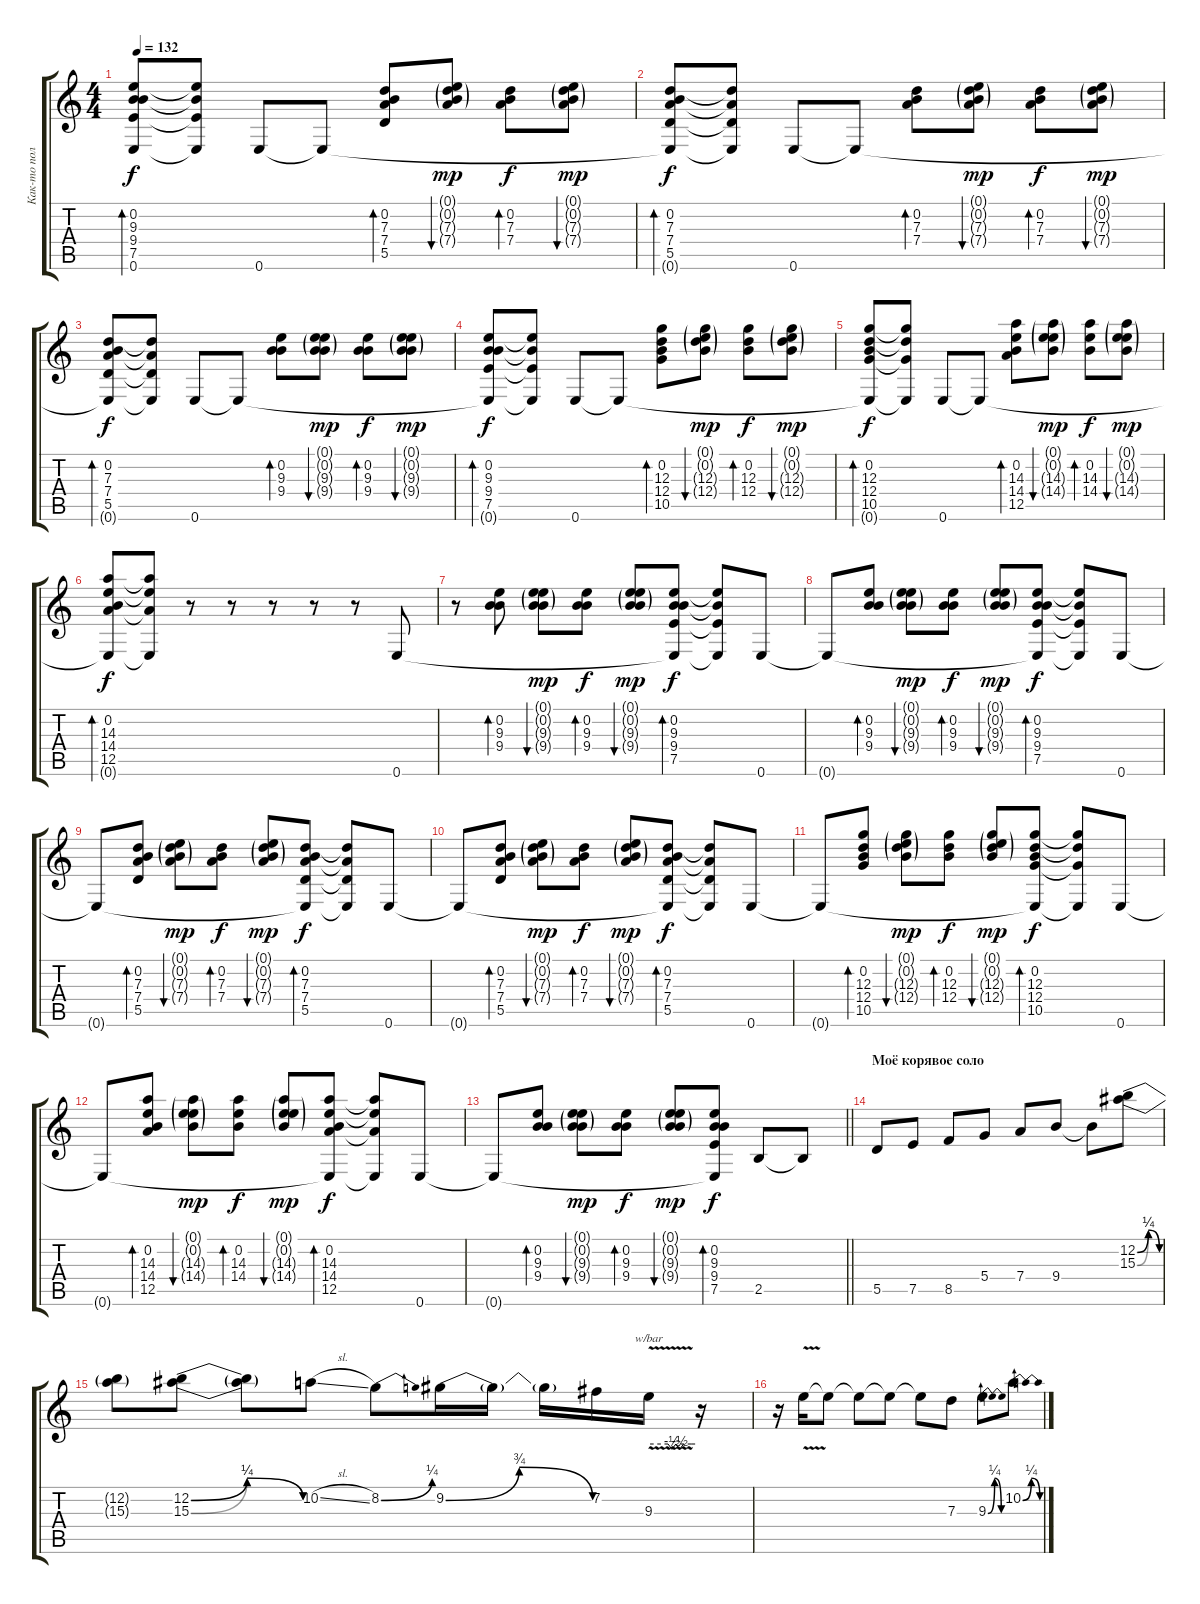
\track ("Как-то полуакустика" "Как-то пол") {instrument acousticguitarsteel}
\staff {score tabs}
\tuning (E4 B3 G3 D3 A2 E2) {hide}
\ts (4 4)
\tempo 132
\clef g2
\ks c
(0.2 9.3 9.4 7.5 0.6{t}).8{bd 60 dy f} (9.3{t} 9.4{t} 7.5{t} 0.6{t}).8 0.6.8 0.6{t}.8 (0.2 7.3 7.4 5.5).8{bd 60} (0.1{g} 0.2{g} 7.3{g} 7.4{g}).8{bu 60 dy mp} (0.2 7.3 7.4).8{bd 60 dy f} (0.1{g} 0.2{g} 7.3{g} 7.4{g}).8{bu 60 dy mp} |
(0.2 7.3 7.4 5.5 0.6{t}).8{bd 60 dy f} (7.3{t} 7.4{t} 5.5{t} 0.6{t}).8 0.6.8 0.6{t}.8 (0.2 7.3 7.4).8{bd 60} (0.1{g} 0.2{g} 7.3{g} 7.4{g}).8{bu 60 dy mp} (0.2 7.3 7.4).8{bd 60 dy f} (0.1{g} 0.2{g} 7.3{g} 7.4{g}).8{bu 60 dy mp} |
(0.2 7.3 7.4 5.5 0.6{t}).8{bd 60 dy f} (7.3{t} 7.4{t} 5.5{t} 0.6{t}).8 0.6.8 0.6{t}.8 (0.2 9.3 9.4).8{bd 60} (0.1{g} 0.2{g} 9.3{g} 9.4{g}).8{bu 60 dy mp} (0.2 9.3 9.4).8{bd 60 dy f} (0.1{g} 0.2{g} 9.3{g} 9.4{g}).8{bu 60 dy mp} |
(0.2 9.3 9.4 7.5 0.6{t}).8{bd 60 dy f} (9.3{t} 9.4{t} 7.5{t} 0.6{t}).8 0.6.8 0.6{t}.8 (0.2 12.3 12.4 10.5).8{bd 60} (0.1{g} 0.2{g} 12.3{g} 12.4{g}).8{bu 60 dy mp} (0.2 12.3 12.4).8{bd 60 dy f} (0.1{g} 0.2{g} 12.3{g} 12.4{g}).8{bu 60 dy mp} |
(0.2 12.3 12.4 10.5 0.6{t}).8{bd 60 dy f} (12.3{t} 12.4{t} 10.5{t} 0.6{t}).8 0.6.8 0.6{t}.8 (0.2 14.3 14.4 12.5).8{bd 60} (0.1{g} 0.2{g} 14.3{g} 14.4{g}).8{bu 60 dy mp} (0.2 14.3 14.4).8{bd 60 dy f} (0.1{g} 0.2{g} 14.3{g} 14.4{g}).8{bu 60 dy mp} |
(0.2 14.3 14.4 12.5 0.6{t}).8{bd 60 dy f} (14.3{t} 14.4{t} 12.5{t} 0.6{t}).8 r.8 r.8 r.8 r.8 r.8 0.6.8 |
r.8 (0.2 9.3 9.4).8{bd 60} (0.1{g} 0.2{g} 9.3{g} 9.4{g}).8{bu 60 dy mp} (0.2 9.3 9.4).8{bd 60 dy f} (0.1{g} 0.2{g} 9.3{g} 9.4{g}).8{bu 60 dy mp} (0.2 9.3 9.4 7.5 0.6{t}).8{bd 60 dy f} (9.3{t} 9.4{t} 7.5{t} 0.6{t}).8 0.6.8 |
0.6{t}.8 (0.2 9.3 9.4).8{bd 60} (0.1{g} 0.2{g} 9.3{g} 9.4{g}).8{bu 60 dy mp} (0.2 9.3 9.4).8{bd 60 dy f} (0.1{g} 0.2{g} 9.3{g} 9.4{g}).8{bu 60 dy mp} (0.2 9.3 9.4 7.5 0.6{t}).8{bd 60 dy f} (9.3{t} 9.4{t} 7.5{t} 0.6{t}).8 0.6.8 |
0.6{t}.8 (0.2 7.3 7.4 5.5).8{bd 60} (0.1{g} 0.2{g} 7.3{g} 7.4{g}).8{bu 60 dy mp} (0.2 7.3 7.4).8{bd 60 dy f} (0.1{g} 0.2{g} 7.3{g} 7.4{g}).8{bu 60 dy mp} (0.2 7.3 7.4 5.5 0.6{t}).8{bd 60 dy f} (7.3{t} 7.4{t} 5.5{t} 0.6{t}).8 0.6.8 |
0.6{t}.8 (0.2 7.3 7.4 5.5).8{bd 60} (0.1{g} 0.2{g} 7.3{g} 7.4{g}).8{bu 60 dy mp} (0.2 7.3 7.4).8{bd 60 dy f} (0.1{g} 0.2{g} 7.3{g} 7.4{g}).8{bu 60 dy mp} (0.2 7.3 7.4 5.5 0.6{t}).8{bd 60 dy f} (7.3{t} 7.4{t} 5.5{t} 0.6{t}).8 0.6.8 |
0.6{t}.8 (0.2 12.3 12.4 10.5).8{bd 60} (0.1{g} 0.2{g} 12.3{g} 12.4{g}).8{bu 60 dy mp} (0.2 12.3 12.4).8{bd 60 dy f} (0.1{g} 0.2{g} 12.3{g} 12.4{g}).8{bu 60 dy mp} (0.2 12.3 12.4 10.5 0.6{t}).8{bd 60 dy f} (12.3{t} 12.4{t} 10.5{t} 0.6{t}).8 0.6.8 |
0.6{t}.8 (0.2 14.3 14.4 12.5).8{bd 60} (0.1{g} 0.2{g} 14.3{g} 14.4{g}).8{bu 60 dy mp} (0.2 14.3 14.4).8{bd 60 dy f} (0.1{g} 0.2{g} 14.3{g} 14.4{g}).8{bu 60 dy mp} (0.2 14.3 14.4 12.5 0.6{t}).8{bd 60 dy f} (14.3{t} 14.4{t} 12.5{t} 0.6{t}).8 0.6.8 |
\barLineRight lightlight
0.6{t}.8 (0.2 9.3 9.4).8{bd 60} (0.1{g} 0.2{g} 9.3{g} 9.4{g}).8{bu 60 dy mp} (0.2 9.3 9.4).8{bd 60 dy f} (0.1{g} 0.2{g} 9.3{g} 9.4{g}).8{bu 60 dy mp} (0.2 9.3 9.4 7.5 0.6{t}).8{bd 60 dy f} 2.5.8{volume 9 instrument distortionguitar} 2.5{t}.8 |
\section ("" "Моё корявое соло")
5.5.8 7.5.8 8.5.8 5.4.8 7.4.8 9.4.8 9.4{t}.8 (12.2{be (bendrelease 0 0 50 1 50 1 60 0)} 15.3{be (bendrelease 0 0 50 1 50 1 60 0)}).8{volume 12 instrument distortionguitar} |
(12.2{t} 15.3{t}).8 (12.2{be (bendrelease 0 0 50 1 50 1 60 0)} 15.3{be (bendrelease 0 0 50 1 50 1 60 0)}).8 (12.2{t} 15.3{t}).8 10.2{sl}.8 8.2{be (bend 0 0 60 1)}.8 9.2{be (bendrelease 0 0 15 3 15 3 60 0)}.16 9.2{t}.16 9.2{t}.16 7.2.16 9.3{v}.16{tbe (custom default 0 0 25 0 30 -2 35 0 40 -2 45 0 55 0 60 0)} r.16 |
r.16 9.3{t}.16 9.3{t}.8 9.3{t}.8 9.3{t}.8 9.3{t}.8 7.3.8 9.3{be (bendrelease 0 0 55 1 55 1 60 0)}.8 10.2{be (bendrelease 0 0 55 1 55 1 60 0)}.8
